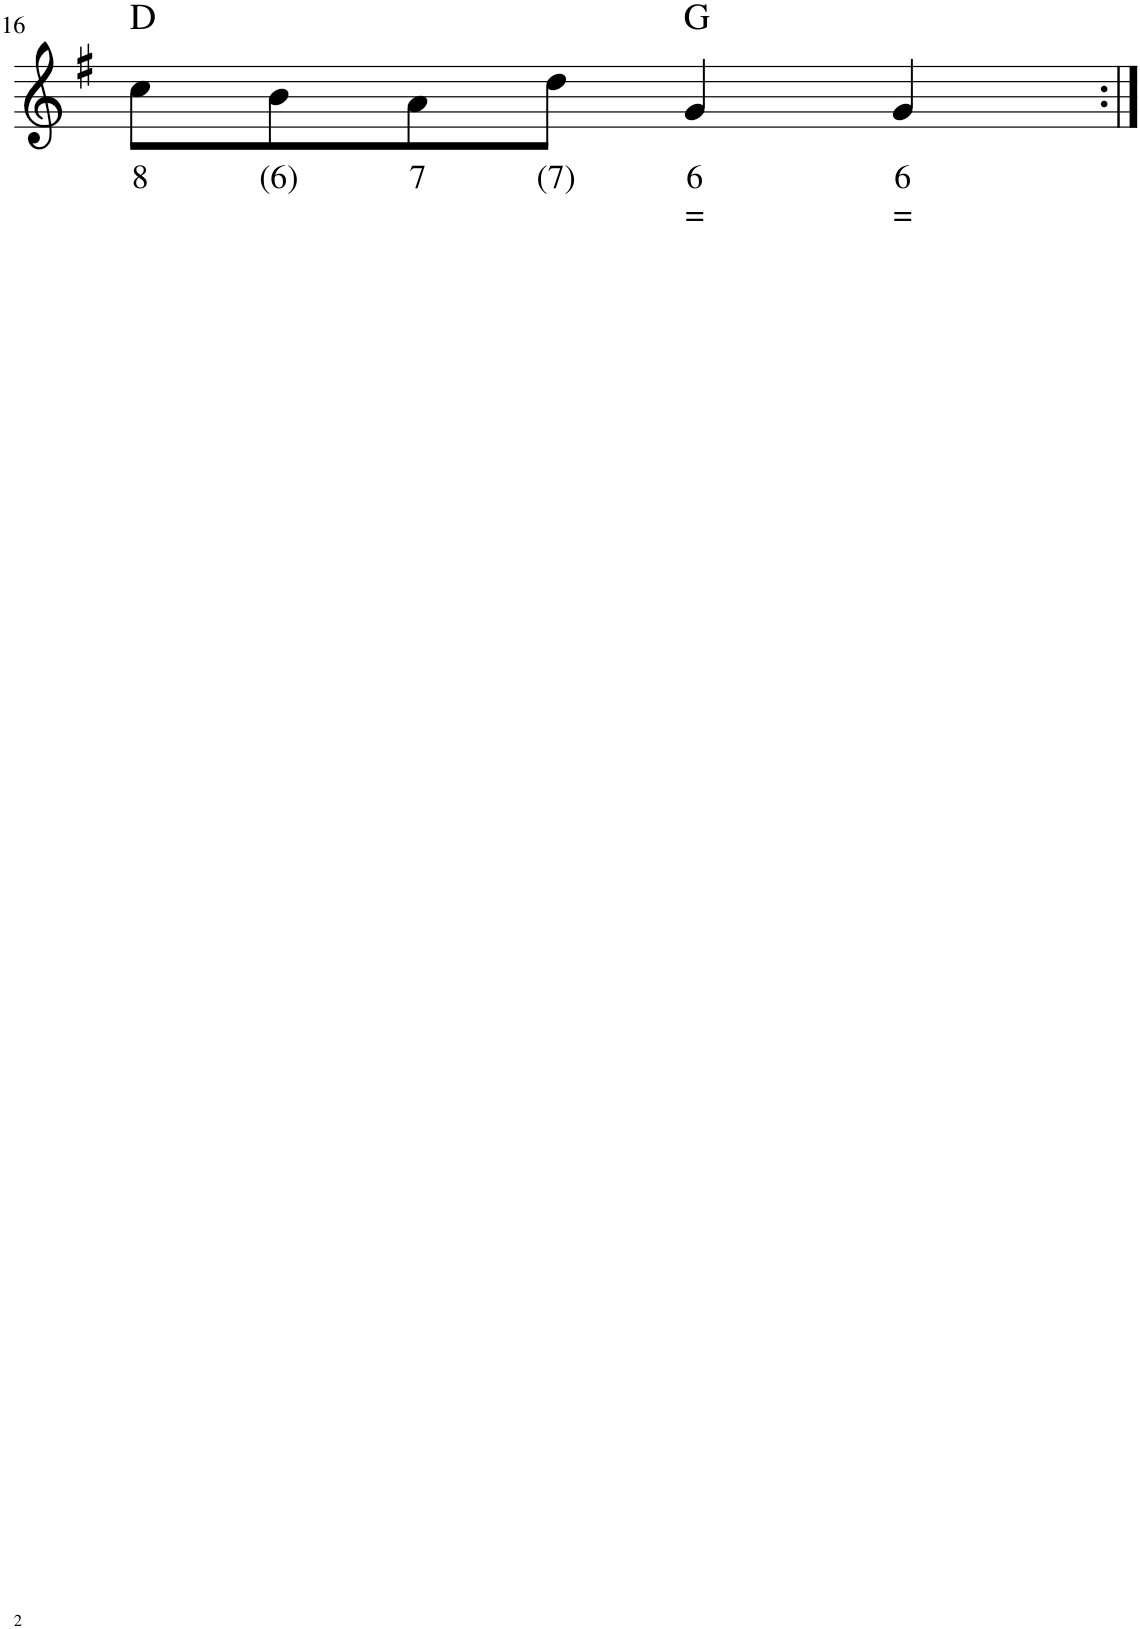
**kern	**text	**text	**harte
*part1	*part1	*part1	*part1
*staff1	*staff1	*staff1	*
*I"Stem	*	*	*
!!LO:PB:g=z
*clefG2	*	*	*
*k[f#]	*	*	*
*M4/4	*	*	*
=16	=16	=16	=16
!	!LO:LY:b	!	!
8cc\L	8	.	D:maj
!	!LO:LY:b	!	!
8b\	(6)	.	.
!	!LO:LY:b	!	!
8a\	7	.	.
!	!LO:LY:b	!	!
8dd\J	(7)	.	.
!	!LO:LY:b	!LO:LY:b	!
4g/	6	=	G:maj
!	!LO:LY:b	!LO:LY:b	!
4g/	6	=	.
=:|!	=:|!	=:|!	=:|!
*-	*-	*-	*-
